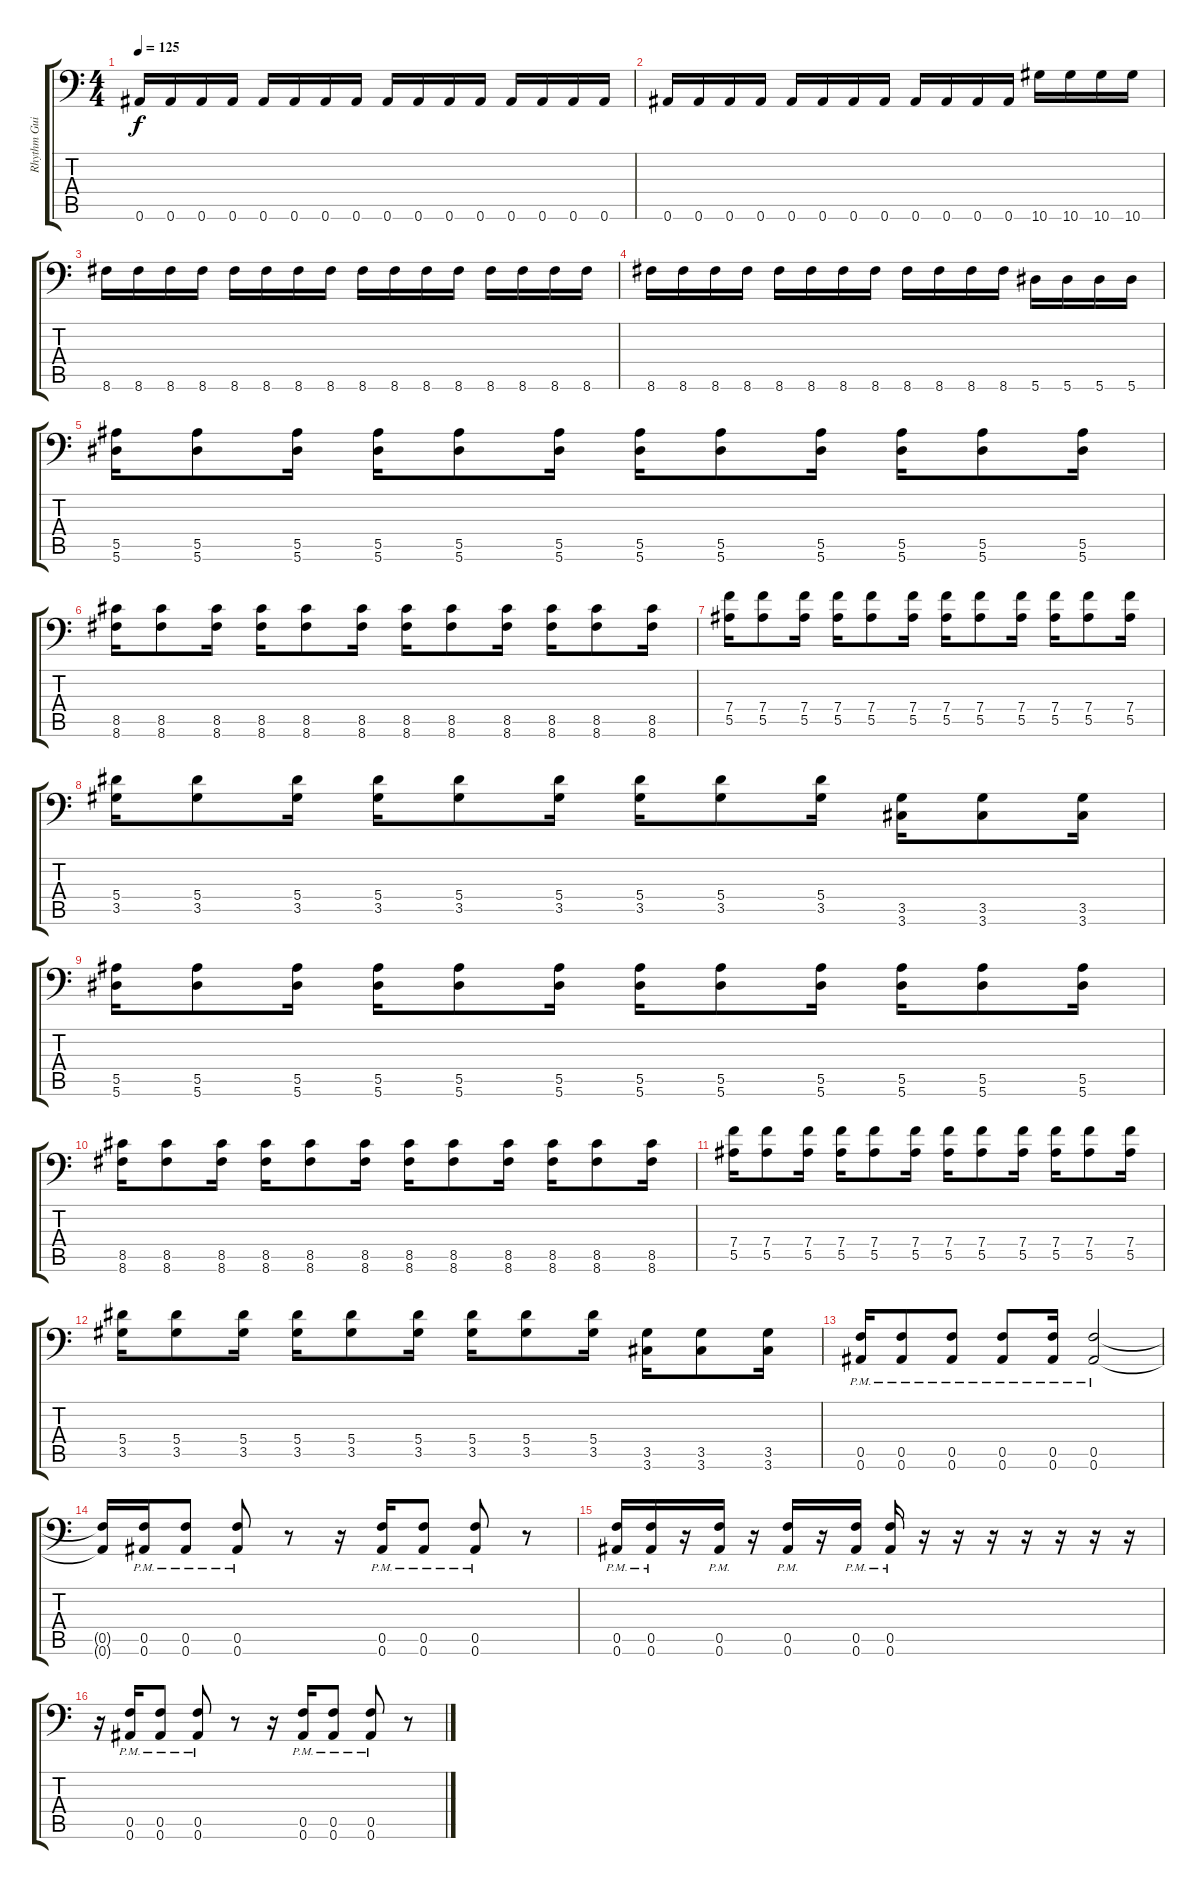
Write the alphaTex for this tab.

\track ("Rhythm Guitar 1" "Rhythm Gui") {instrument distortionguitar}
\staff {score tabs}
\tuning (C4 G3 Eb3 Bb2 F2 Bb1) {hide}
\ts (4 4)
\tempo 125
\clef f4
\ks c
0.6.16{dy f} 0.6.16 0.6.16 0.6.16 0.6.16 0.6.16 0.6.16 0.6.16 0.6.16 0.6.16 0.6.16 0.6.16 0.6.16 0.6.16 0.6.16 0.6.16 |
0.6.16 0.6.16 0.6.16 0.6.16 0.6.16 0.6.16 0.6.16 0.6.16 0.6.16 0.6.16 0.6.16 0.6.16 10.6.16 10.6.16 10.6.16 10.6.16 |
8.6.16 8.6.16 8.6.16 8.6.16 8.6.16 8.6.16 8.6.16 8.6.16 8.6.16 8.6.16 8.6.16 8.6.16 8.6.16 8.6.16 8.6.16 8.6.16 |
8.6.16 8.6.16 8.6.16 8.6.16 8.6.16 8.6.16 8.6.16 8.6.16 8.6.16 8.6.16 8.6.16 8.6.16 5.6.16 5.6.16 5.6.16 5.6.16 |
(5.5 5.6).16 (5.5 5.6).8 (5.5 5.6).16 (5.5 5.6).16 (5.5 5.6).8 (5.5 5.6).16 (5.5 5.6).16 (5.5 5.6).8 (5.5 5.6).16 (5.5 5.6).16 (5.5 5.6).8 (5.5 5.6).16 |
(8.5 8.6).16 (8.5 8.6).8 (8.5 8.6).16 (8.5 8.6).16 (8.5 8.6).8 (8.5 8.6).16 (8.5 8.6).16 (8.5 8.6).8 (8.5 8.6).16 (8.5 8.6).16 (8.5 8.6).8 (8.5 8.6).16 |
(7.4 5.5).16 (7.4 5.5).8 (7.4 5.5).16 (7.4 5.5).16 (7.4 5.5).8 (7.4 5.5).16 (7.4 5.5).16 (7.4 5.5).8 (7.4 5.5).16 (7.4 5.5).16 (7.4 5.5).8 (7.4 5.5).16 |
(5.4 3.5).16 (5.4 3.5).8 (5.4 3.5).16 (5.4 3.5).16 (5.4 3.5).8 (5.4 3.5).16 (5.4 3.5).16 (5.4 3.5).8 (5.4 3.5).16 (3.5 3.6).16 (3.5 3.6).8 (3.5 3.6).16 |
(5.5 5.6).16 (5.5 5.6).8 (5.5 5.6).16 (5.5 5.6).16 (5.5 5.6).8 (5.5 5.6).16 (5.5 5.6).16 (5.5 5.6).8 (5.5 5.6).16 (5.5 5.6).16 (5.5 5.6).8 (5.5 5.6).16 |
(8.5 8.6).16 (8.5 8.6).8 (8.5 8.6).16 (8.5 8.6).16 (8.5 8.6).8 (8.5 8.6).16 (8.5 8.6).16 (8.5 8.6).8 (8.5 8.6).16 (8.5 8.6).16 (8.5 8.6).8 (8.5 8.6).16 |
(7.4 5.5).16 (7.4 5.5).8 (7.4 5.5).16 (7.4 5.5).16 (7.4 5.5).8 (7.4 5.5).16 (7.4 5.5).16 (7.4 5.5).8 (7.4 5.5).16 (7.4 5.5).16 (7.4 5.5).8 (7.4 5.5).16 |
(5.4 3.5).16 (5.4 3.5).8 (5.4 3.5).16 (5.4 3.5).16 (5.4 3.5).8 (5.4 3.5).16 (5.4 3.5).16 (5.4 3.5).8 (5.4 3.5).16 (3.5 3.6).16 (3.5 3.6).8 (3.5 3.6).16 |
(0.5{pm} 0.6{pm}).16 (0.5{pm} 0.6{pm}).8 (0.5{pm} 0.6{pm}).8 (0.5{pm} 0.6{pm}).8 (0.5{pm} 0.6{pm}).16 (0.5{pm} 0.6{pm}).2 |
(0.5{t} 0.6{t}).16 (0.5{pm} 0.6{pm}).16 (0.5{pm} 0.6{pm}).8 (0.5{pm} 0.6{pm}).8 r.8 r.16 (0.5{pm} 0.6{pm}).16 (0.5{pm} 0.6{pm}).8 (0.5{pm} 0.6{pm}).8 r.8 |
(0.5{pm} 0.6{pm}).16 (0.5{pm} 0.6{pm}).16 r.16 (0.5{pm} 0.6{pm}).16 r.16 (0.5{pm} 0.6{pm}).16 r.16 (0.5{pm} 0.6{pm}).16 (0.5{pm} 0.6{pm}).16 r.16 r.16 r.16 r.16 r.16 r.16 r.16 |
r.16 (0.5{pm} 0.6{pm}).16 (0.5{pm} 0.6{pm}).8 (0.5{pm} 0.6{pm}).8 r.8 r.16 (0.5{pm} 0.6{pm}).16 (0.5{pm} 0.6{pm}).8 (0.5{pm} 0.6{pm}).8 r.8
